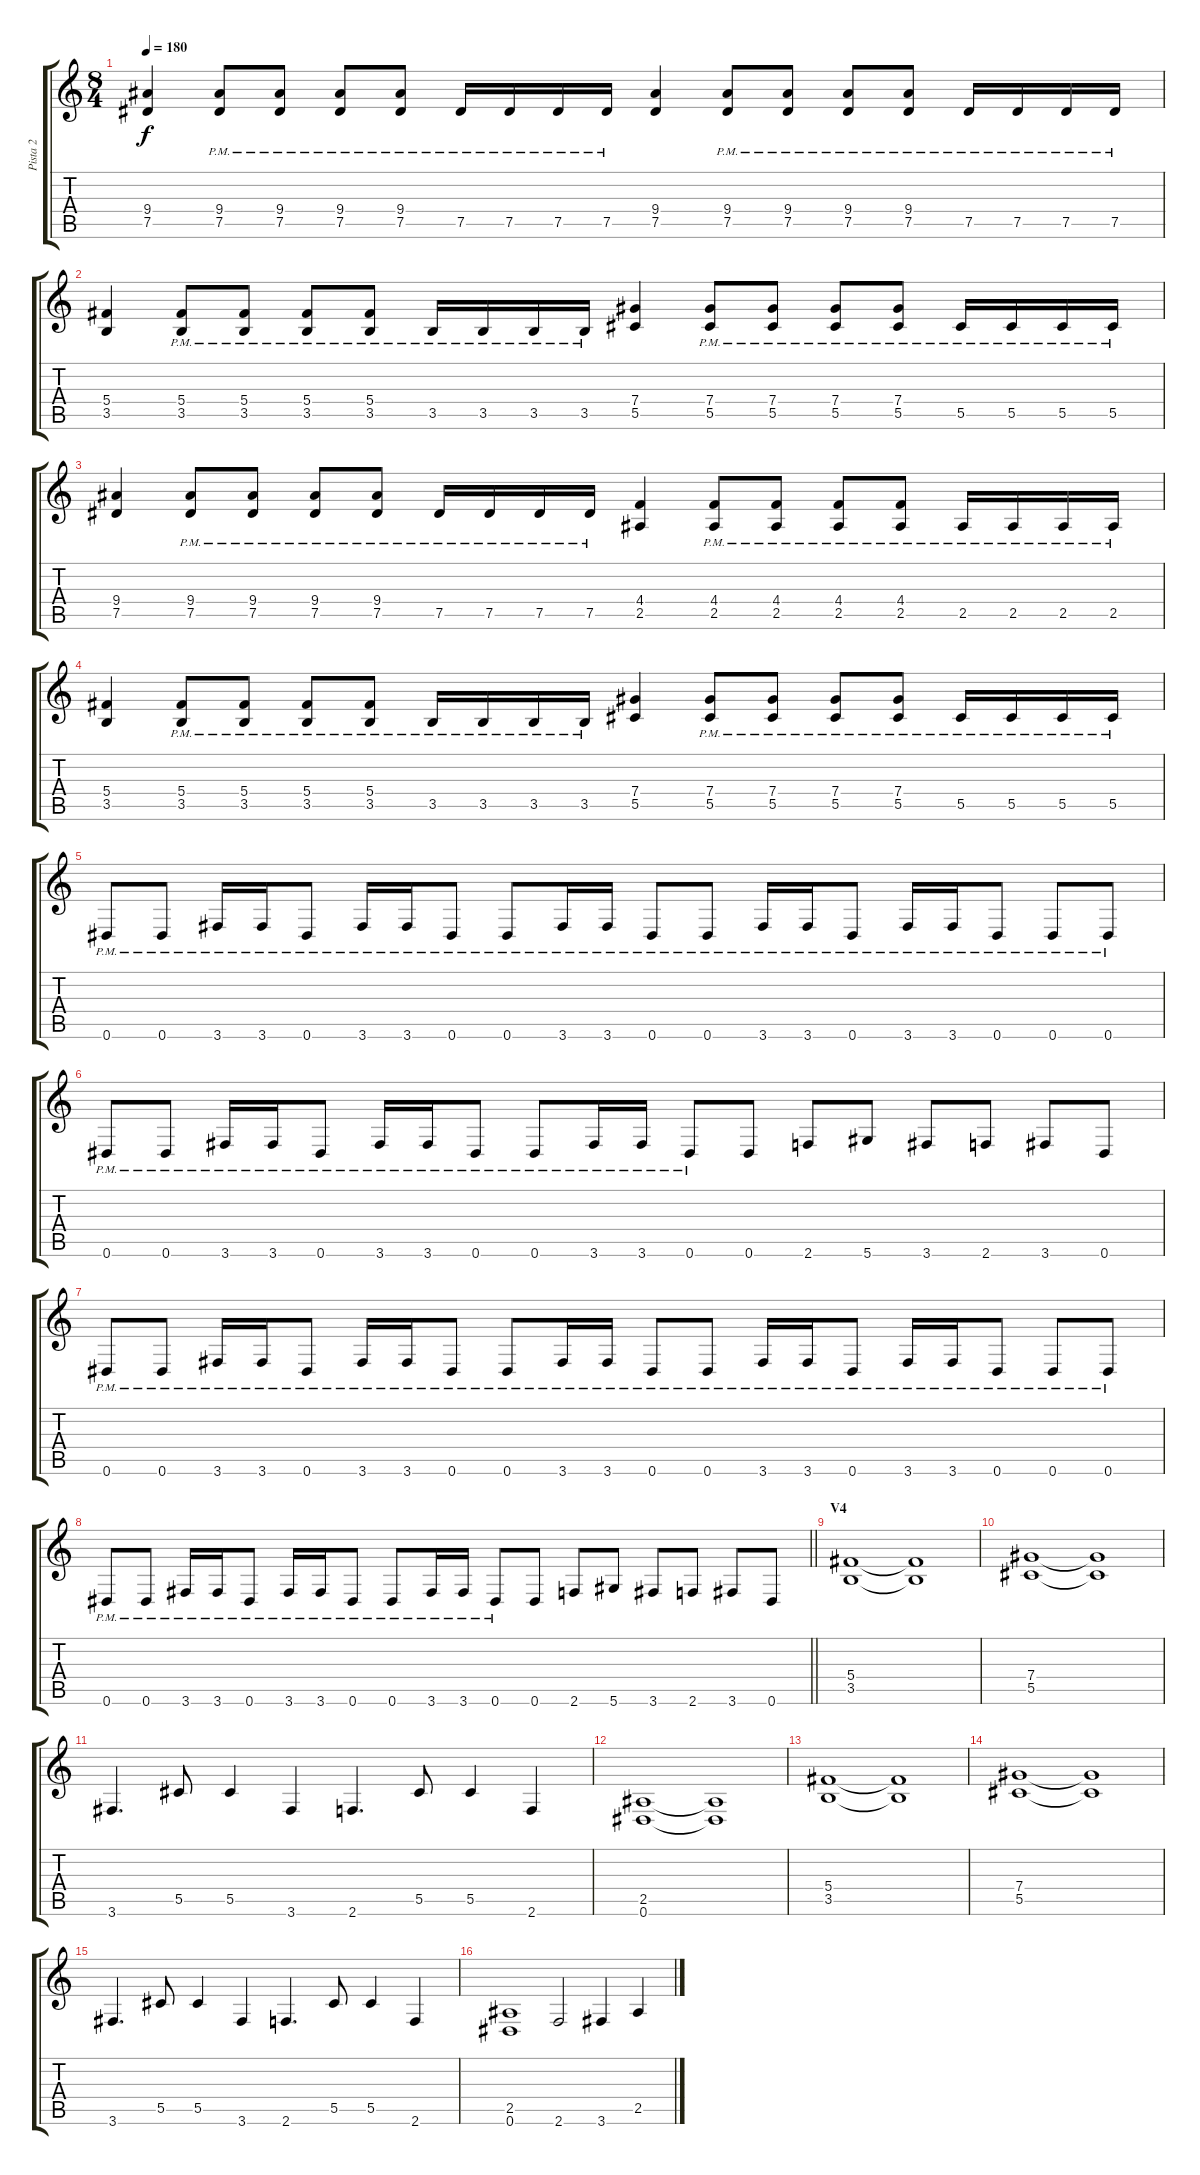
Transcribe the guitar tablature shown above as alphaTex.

\track ("Pista 2" "Pista 2") {instrument distortionguitar}
\staff {score tabs}
\tuning (Eb4 Bb3 Gb3 Db3 Ab2 Eb2) {hide}
\ts (8 4)
\tempo 180
\clef g2
\ks c
(9.4 7.5).4{dy f} (9.4{pm} 7.5{pm}).8 (9.4{pm} 7.5{pm}).8 (9.4{pm} 7.5{pm}).8 (9.4{pm} 7.5{pm}).8 7.5{pm}.16 7.5{pm}.16 7.5{pm}.16 7.5{pm}.16 (9.4 7.5).4 (9.4{pm} 7.5{pm}).8 (9.4{pm} 7.5{pm}).8 (9.4{pm} 7.5{pm}).8 (9.4{pm} 7.5{pm}).8 7.5{pm}.16 7.5{pm}.16 7.5{pm}.16 7.5{pm}.16 |
(5.4 3.5).4 (5.4{pm} 3.5{pm}).8 (5.4{pm} 3.5{pm}).8 (5.4{pm} 3.5{pm}).8 (5.4{pm} 3.5{pm}).8 3.5{pm}.16 3.5{pm}.16 3.5{pm}.16 3.5{pm}.16 (7.4 5.5).4 (7.4{pm} 5.5{pm}).8 (7.4{pm} 5.5{pm}).8 (7.4{pm} 5.5{pm}).8 (7.4{pm} 5.5{pm}).8 5.5{pm}.16 5.5{pm}.16 5.5{pm}.16 5.5{pm}.16 |
(9.4 7.5).4 (9.4{pm} 7.5{pm}).8 (9.4{pm} 7.5{pm}).8 (9.4{pm} 7.5{pm}).8 (9.4{pm} 7.5{pm}).8 7.5{pm}.16 7.5{pm}.16 7.5{pm}.16 7.5{pm}.16 (4.4 2.5).4 (4.4{pm} 2.5{pm}).8 (4.4{pm} 2.5{pm}).8 (4.4{pm} 2.5{pm}).8 (4.4{pm} 2.5{pm}).8 2.5{pm}.16 2.5{pm}.16 2.5{pm}.16 2.5{pm}.16 |
(5.4 3.5).4 (5.4{pm} 3.5{pm}).8 (5.4{pm} 3.5{pm}).8 (5.4{pm} 3.5{pm}).8 (5.4{pm} 3.5{pm}).8 3.5{pm}.16 3.5{pm}.16 3.5{pm}.16 3.5{pm}.16 (7.4 5.5).4 (7.4{pm} 5.5{pm}).8 (7.4{pm} 5.5{pm}).8 (7.4{pm} 5.5{pm}).8 (7.4{pm} 5.5{pm}).8 5.5{pm}.16 5.5{pm}.16 5.5{pm}.16 5.5{pm}.16 |
0.6{pm}.8 0.6{pm}.8 3.6{pm}.16 3.6{pm}.16 0.6{pm}.8 3.6{pm}.16 3.6{pm}.16 0.6{pm}.8 0.6{pm}.8 3.6{pm}.16 3.6{pm}.16 0.6{pm}.8 0.6{pm}.8 3.6{pm}.16 3.6{pm}.16 0.6{pm}.8 3.6{pm}.16 3.6{pm}.16 0.6{pm}.8 0.6{pm}.8 0.6{pm}.8 |
0.6{pm}.8 0.6{pm}.8 3.6{pm}.16 3.6{pm}.16 0.6{pm}.8 3.6{pm}.16 3.6{pm}.16 0.6{pm}.8 0.6{pm}.8 3.6{pm}.16 3.6{pm}.16 0.6{pm}.8 0.6.8 2.6.8 5.6.8 3.6.8 2.6.8 3.6.8 0.6.8 |
0.6{pm}.8 0.6{pm}.8 3.6{pm}.16 3.6{pm}.16 0.6{pm}.8 3.6{pm}.16 3.6{pm}.16 0.6{pm}.8 0.6{pm}.8 3.6{pm}.16 3.6{pm}.16 0.6{pm}.8 0.6{pm}.8 3.6{pm}.16 3.6{pm}.16 0.6{pm}.8 3.6{pm}.16 3.6{pm}.16 0.6{pm}.8 0.6{pm}.8 0.6{pm}.8 |
\barLineRight lightlight
0.6{pm}.8 0.6{pm}.8 3.6{pm}.16 3.6{pm}.16 0.6{pm}.8 3.6{pm}.16 3.6{pm}.16 0.6{pm}.8 0.6{pm}.8 3.6{pm}.16 3.6{pm}.16 0.6{pm}.8 0.6.8 2.6.8 5.6.8 3.6.8 2.6.8 3.6.8 0.6.8 |
\section ("" "V4")
(5.4 3.5).1 (5.4{t} 3.5{t}).1 |
(7.4 5.5).1 (7.4{t} 5.5{t}).1 |
3.6.4{d} 5.5.8 5.5.4 3.6.4 2.6.4{d} 5.5.8 5.5.4 2.6.4 |
(2.5 0.6).1 (2.5{t} 0.6{t}).1 |
(5.4 3.5).1 (5.4{t} 3.5{t}).1 |
(7.4 5.5).1 (7.4{t} 5.5{t}).1 |
3.6.4{d} 5.5.8 5.5.4 3.6.4 2.6.4{d} 5.5.8 5.5.4 2.6.4 |
(2.5 0.6).1 2.6.2 3.6.4 2.5.4
